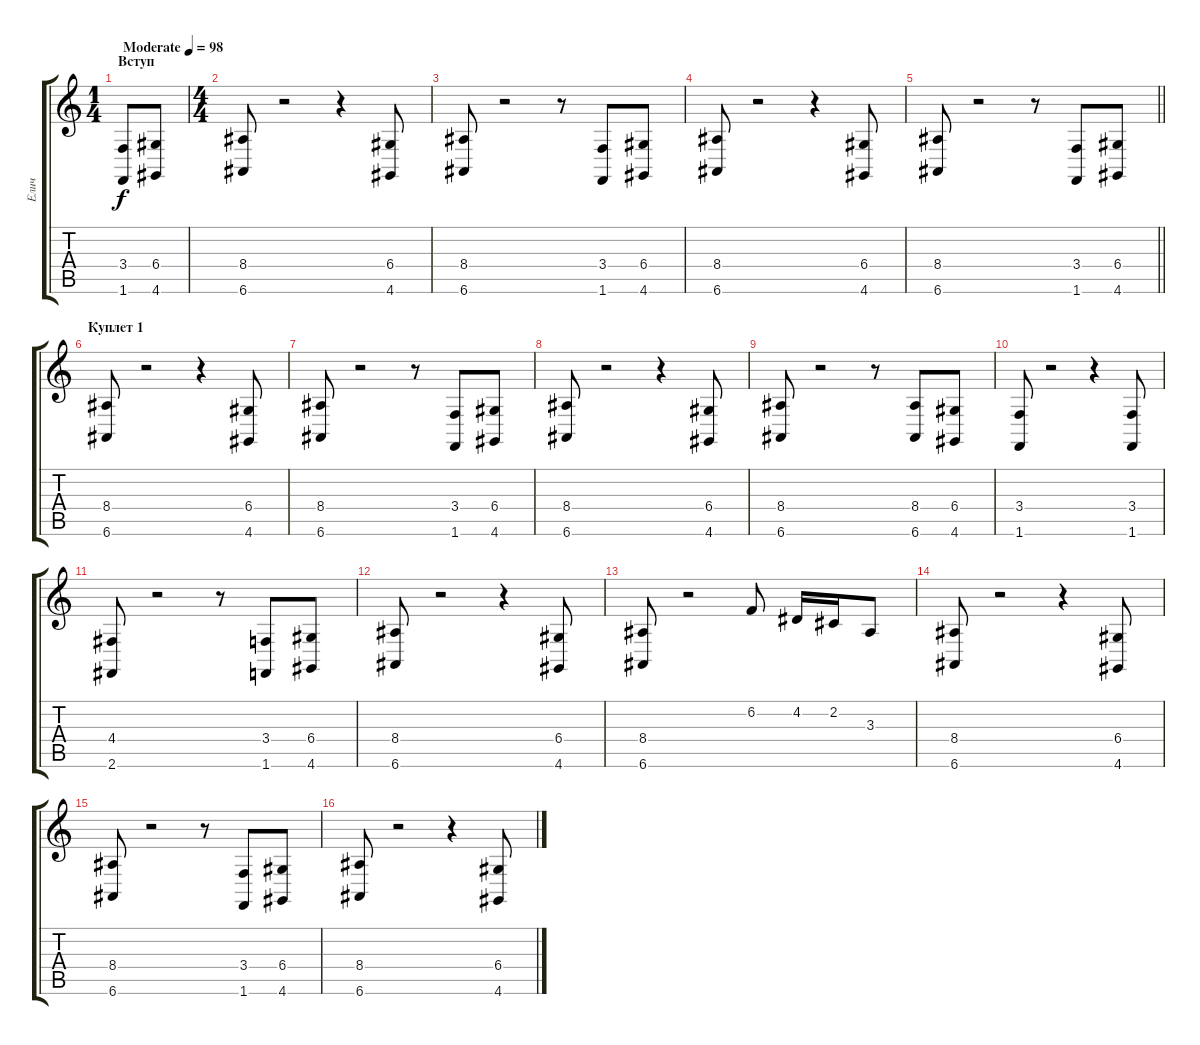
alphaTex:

\track ("Елич" "Елич") {instrument brightacousticpiano}
\staff {score tabs}
\tuning (E4 B3 G3 D3 A2 E2) {hide}
\ts (1 4)
\section ("" "Вступ")
\tempo (98 "Moderate")
\clef g2
\ks c
(3.4 1.6).8{dy f instrument brightacousticpiano} (6.4 4.6).8 |
\ts (4 4)
(8.4 6.6).8 r.2 r.4 (6.4 4.6).8 |
(8.4 6.6).8 r.2 r.8 (3.4 1.6).8 (6.4 4.6).8 |
(8.4 6.6).8 r.2 r.4 (6.4 4.6).8 |
\barLineRight lightlight
(8.4 6.6).8 r.2 r.8 (3.4 1.6).8 (6.4 4.6).8 |
\section ("" "Куплет 1")
(8.4 6.6).8 r.2 r.4 (6.4 4.6).8 |
(8.4 6.6).8 r.2 r.8 (3.4 1.6).8 (6.4 4.6).8 |
(8.4 6.6).8 r.2 r.4 (6.4 4.6).8 |
(8.4 6.6).8 r.2 r.8 (8.4 6.6).8 (6.4 4.6).8 |
(3.4 1.6).8 r.2 r.4 (3.4 1.6).8 |
(4.4 2.6).8 r.2 r.8 (3.4 1.6).8 (6.4 4.6).8 |
(8.4 6.6).8 r.2 r.4 (6.4 4.6).8 |
(8.4 6.6).8 r.2 6.2.8 4.2.16 2.2.16 3.3.8 |
(8.4 6.6).8 r.2 r.4 (6.4 4.6).8 |
(8.4 6.6).8 r.2 r.8 (3.4 1.6).8 (6.4 4.6).8 |
(8.4 6.6).8 r.2 r.4 (6.4 4.6).8
